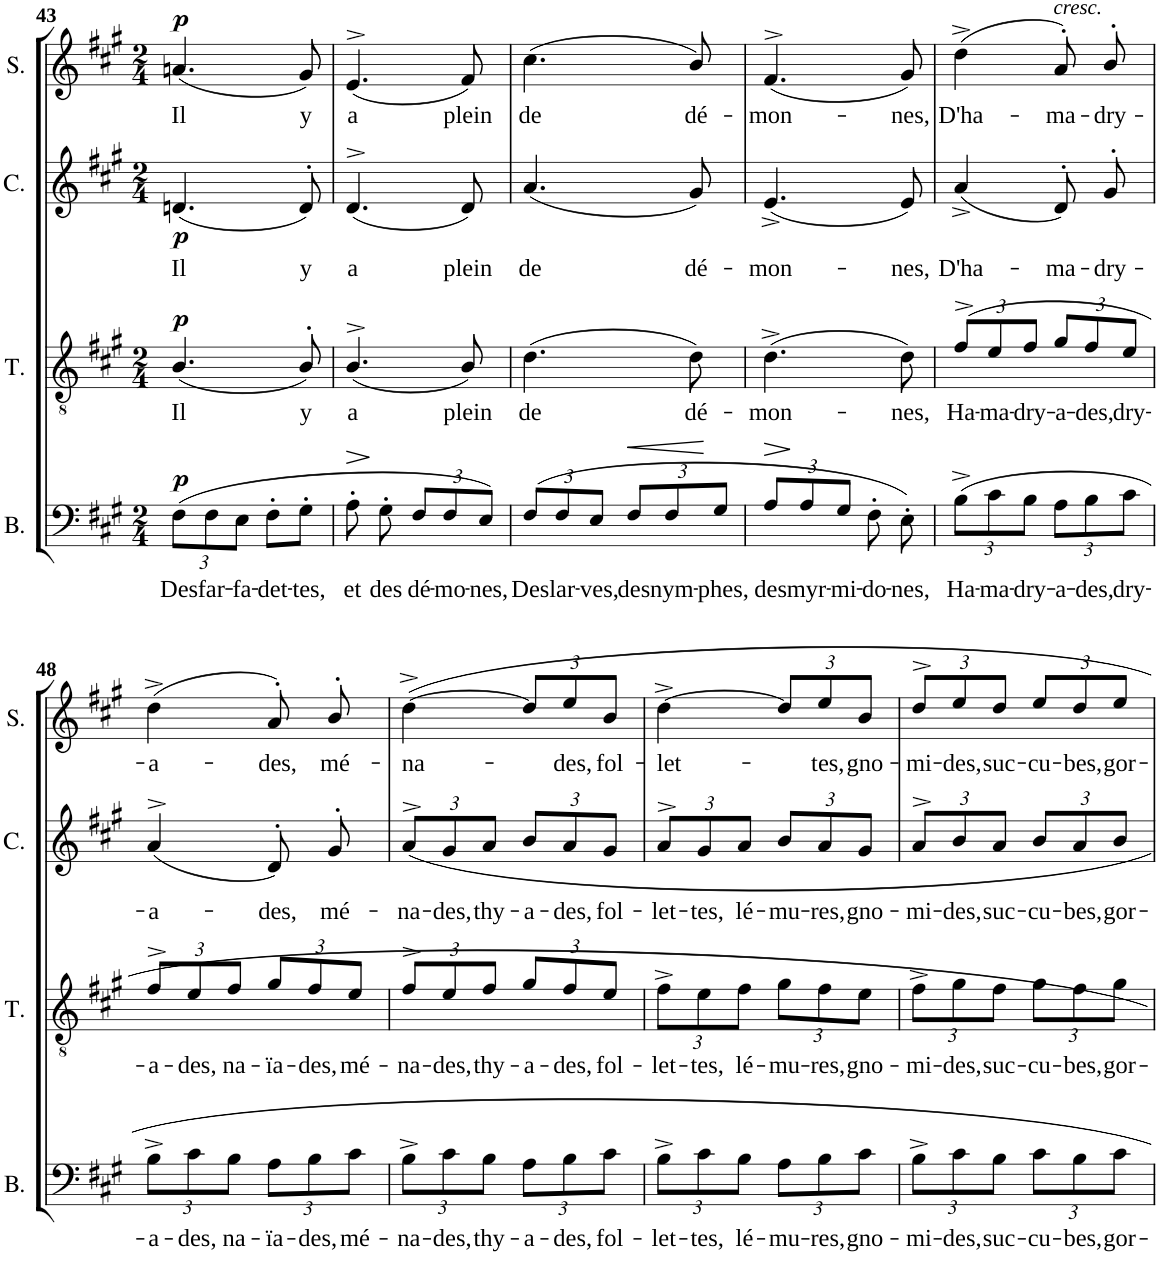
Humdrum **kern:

**kern	**text	**dynam	**kern	**text	**dynam	**kern	**text	**dynam	**kern	**text	**dynam
*part4	*part4	*part4	*part3	*part3	*part3	*part2	*part2	*part2	*part1	*part1	*part1
*staff4	*staff4	*staff4	*staff3	*staff3	*staff3	*staff2	*staff2	*staff2	*staff1	*staff1	*staff1
*I"Basses	*	*	*I"Tenors	*	*	*I"Contraltos	*	*	*I"Sopranos	*	*
*I'B.	*	*	*I'T.	*	*	*I'C.	*	*	*I'S.	*	*
!!LO:PB:g=z
*clefF4	*	*	*clefGv2	*	*	*clefG2	*	*	*clefG2	*	*
*	*	*	*Trd7c12	*	*	*	*	*	*	*	*
*k[f#c#g#]	*	*	*k[f#c#g#]	*	*	*k[f#c#g#]	*	*	*k[f#c#g#]	*	*
*A:	*	*	*A:	*	*	*A:	*	*	*A:	*	*
*M2/4	*	*	*M2/4	*	*	*M2/4	*	*	*M2/4	*	*
*Xbrackettup	*	*	*	*	*	*	*	*	*	*	*
=43	=43	=43	=43	=43	=43	=43	=43	=43	=43	=43	=43
!	!LO:LY:b	!LO:DY:a	!	!LO:LY:b	!LO:DY:a	!	!LO:LY:b	!LO:DY:b	!	!LO:LY:b	!LO:DY:a
(12F#\L	Des	p	(4.B/	Il	p	(4.dn/	Il	p	(4.an/	Il	p
!	!LO:LY:b	!	!	!	!	!	!	!	!	!	!
12F#\	far-	.	.	.	.	.	.	.	.	.	.
!	!LO:LY:b	!	!	!	!	!	!	!	!	!	!
12E\J	-fa-	.	.	.	.	.	.	.	.	.	.
!	!LO:LY:b	!	!	!	!	!	!	!	!	!	!
8F#'\L	-det-	.	.	.	.	.	.	.	.	.	.
!	!LO:LY:b	!	!	!LO:LY:b	!	!	!LO:LY:b	!	!	!LO:LY:b	!
8G#'\J	-tes,	.	8B'>/)	y	.	8d'>/)	y	.	8g#/)	y	.
=44	=44	=44	=44	=44	=44	=44	=44	=44	=44	=44	=44
!	!LO:LY:b	!LO:HP:b	!	!LO:LY:b	!	!	!LO:LY:b	!	!	!LO:LY:b	!
8A'\	et	>	(4.B^>/	a	.	(4.d^>/	a	.	(4.e^>/	a	.
!	!LO:LY:b	!	!	!	!	!	!	!	!	!	!
8G#'\	des	]	.	.	.	.	.	.	.	.	.
!	!LO:LY:b	!	!	!	!	!	!	!	!	!	!
12F#/L	dé-	.	.	.	.	.	.	.	.	.	.
!	!LO:LY:b	!	!	!	!	!	!	!	!	!	!
12F#/	-mo-	.	.	.	.	.	.	.	.	.	.
!	!	!	!	!LO:LY:b	!	!	!LO:LY:b	!	!	!LO:LY:b	!
.	.	.	8B/)	plein	.	8d/)	plein	.	8f#/)	plein	.
!	!LO:LY:b	!	!	!	!	!	!	!	!	!	!
12E/J)	-nes,	.	.	.	.	.	.	.	.	.	.
=45	=45	=45	=45	=45	=45	=45	=45	=45	=45	=45	=45
!	!LO:LY:b	!	!	!LO:LY:b	!	!	!LO:LY:b	!	!	!LO:LY:b	!
(12F#/L	Des	.	(4.d\	de	.	(4.a/	de	.	(4.cc#\	de	.
!	!LO:LY:b	!	!	!	!	!	!	!	!	!	!
12F#/	lar-	.	.	.	.	.	.	.	.	.	.
!	!LO:LY:b	!	!	!	!	!	!	!	!	!	!
12E/J	-ves,	.	.	.	.	.	.	.	.	.	.
!	!LO:LY:b	!LO:HP:b	!	!	!	!	!	!	!	!	!
12F#/L	des	<	.	.	.	.	.	.	.	.	.
!	!LO:LY:b	!	!	!	!	!	!	!	!	!	!
12F#/	nym-	.	.	.	.	.	.	.	.	.	.
!	!	!	!	!LO:LY:b	!	!	!LO:LY:b	!	!	!LO:LY:b	!
.	.	.	8d\)	dé-	.	8g#/)	dé-	.	8b/)	dé-	.
!	!LO:LY:b	!	!	!	!	!	!	!	!	!	!
12G#/J	-phes,	[	.	.	.	.	.	.	.	.	.
=46	=46	=46	=46	=46	=46	=46	=46	=46	=46	=46	=46
!	!LO:LY:b	!LO:HP:b	!	!LO:LY:b	!	!	!LO:LY:b	!	!	!LO:LY:b	!
12A/L	des	>	(4.d^\	-mon-	.	(4.e^/	-mon-	.	(4.f#^>/	-mon-	.
!	!LO:LY:b	!	!	!	!	!	!	!	!	!	!
12A/	myr-	]	.	.	.	.	.	.	.	.	.
!	!LO:LY:b	!	!	!	!	!	!	!	!	!	!
12G#/J	-mi-	.	.	.	.	.	.	.	.	.	.
!	!LO:LY:b	!	!	!	!	!	!	!	!	!	!
8F#'\	-do-	.	.	.	.	.	.	.	.	.	.
!	!LO:LY:b	!	!	!LO:LY:b	!	!	!LO:LY:b	!	!	!LO:LY:b	!
8E'\)	-nes,	.	8d\)	-nes,	.	8e/)	-nes,	.	8g#/)	-nes,	.
=47	=47	=47	=47	=47	=47	=47	=47	=47	=47	=47	=47
!	!LO:LY:b	!	!	!	!	!	!	!	!	!	!
*	*	*	*Xbrackettup	*	*	*	*	*	*	*	*
!	!	!	!	!LO:LY:b	!	!	!LO:LY:b	!	!	!LO:LY:b	!
12B^\L	Ha-	.	12f#^>/L	Ha-	.	(4a^/	D'ha-	.	(4dd^\	D'ha-	.
!	!LO:LY:b	!	!	!LO:LY:b	!	!	!	!	!	!	!
12c#\	-ma-	.	12e/	-ma-	.	.	.	.	.	.	.
!	!LO:LY:b	!	!	!LO:LY:b	!	!	!	!	!	!	!
12B\J	-dry-	.	12f#/J	-dry-	.	.	.	.	.	.	.
!	!	!	!	!	!	!	!	!	!LO:TX:a:i:t=cresc.	!	!
!	!LO:LY:b	!	!	!LO:LY:b	!	!	!LO:LY:b	!	!	!LO:LY:b	!
12A\L	-a-	.	12g#/L	-a-	.	8d'>/)	-ma-	.	8a'>/)	-ma-	.
!	!LO:LY:b	!	!	!LO:LY:b	!	!	!	!	!	!	!
12B\	-des,	.	12f#/	-des,	.	.	.	.	.	.	.
!	!	!	!	!	!	!	!LO:LY:b	!	!	!LO:LY:b	!
.	.	.	.	.	.	8g#'>/	-dry-	.	8b'>/	-dry-	.
!	!LO:LY:b	!	!	!LO:LY:b	!	!	!	!	!	!	!
12c#\J	dry-	.	12e/J	dry-	.	.	.	.	.	.	.
!!LO:LB:g=z
=48	=48	=48	=48	=48	=48	=48	=48	=48	=48	=48	=48
!	!LO:LY:b	!	!	!LO:LY:b	!	!	!LO:LY:b	!	!	!LO:LY:b	!
12B^\L	-a-	.	12f#^>/L	-a-	.	(4a^>/	-a-	.	(4dd^\	-a-	.
!	!LO:LY:b	!	!	!LO:LY:b	!	!	!	!	!	!	!
12c#\	-des,	.	12e/	-des,	.	.	.	.	.	.	.
!	!LO:LY:b	!	!	!LO:LY:b	!	!	!	!	!	!	!
12B\J	na-	.	12f#/J	na-	.	.	.	.	.	.	.
!	!LO:LY:b	!	!	!LO:LY:b	!	!	!LO:LY:b	!	!	!LO:LY:b	!
12A\L	-ïa-	.	12g#/L	-ïa-	.	8d'>/)	-des,	.	8a'>/)	-des,	.
!	!LO:LY:b	!	!	!LO:LY:b	!	!	!	!	!	!	!
12B\	-des,	.	12f#/	-des,	.	.	.	.	.	.	.
!	!	!	!	!	!	!	!LO:LY:b	!	!	!LO:LY:b	!
.	.	.	.	.	.	8g#'>/	mé-	.	8b'>/	mé-	.
!	!LO:LY:b	!	!	!LO:LY:b	!	!	!	!	!	!	!
12c#\J	mé-	.	12e/J	mé-	.	.	.	.	.	.	.
=49	=49	=49	=49	=49	=49	=49	=49	=49	=49	=49	=49
!	!LO:LY:b	!	!	!LO:LY:b	!	!	!	!	!	!	!
*	*	*	*	*	*	*Xbrackettup	*	*	*	*	*
!	!	!	!	!	!	!	!LO:LY:b	!	!	!LO:LY:b	!
12B^\L	-na-	.	12f#^>/L	-na-	.	12a^>/L	-na-	.	[4dd^\	-na-	.
!	!LO:LY:b	!	!	!LO:LY:b	!	!	!LO:LY:b	!	!	!	!
12c#\	-des,	.	12e/	-des,	.	12g#/	-des,	.	.	.	.
!	!LO:LY:b	!	!	!LO:LY:b	!	!	!LO:LY:b	!	!	!	!
12B\J	thy-	.	12f#/J	thy-	.	12a/J	thy-	.	.	.	.
!	!LO:LY:b	!	!	!LO:LY:b	!	!	!LO:LY:b	!	!	!	!
*	*	*	*	*	*	*	*	*	*Xbrackettup	*	*
12A\L	-a-	.	12g#/L	-a-	.	12b/L	-a-	.	12dd/L]	.	.
!	!LO:LY:b	!	!	!LO:LY:b	!	!	!LO:LY:b	!	!	!LO:LY:b	!
12B\	-des,	.	12f#/	-des,	.	12a/	-des,	.	12ee/	-des,	.
!	!LO:LY:b	!	!	!LO:LY:b	!	!	!LO:LY:b	!	!	!LO:LY:b	!
12c#\J	fol-	.	12e/J	fol-	.	12g#/J	fol-	.	12b/J	fol-	.
=50	=50	=50	=50	=50	=50	=50	=50	=50	=50	=50	=50
!	!LO:LY:b	!	!	!LO:LY:b	!	!	!LO:LY:b	!	!	!LO:LY:b	!
12B^\L	-let-	.	12f#^\L	-let-	.	12a^>/L	-let-	.	[4dd^\	-let-	.
!	!LO:LY:b	!	!	!LO:LY:b	!	!	!LO:LY:b	!	!	!	!
12c#\	-tes,	.	12e\	-tes,	.	12g#/	-tes,	.	.	.	.
!	!LO:LY:b	!	!	!LO:LY:b	!	!	!LO:LY:b	!	!	!	!
12B\J	lé-	.	12f#\J	lé-	.	12a/J	lé-	.	.	.	.
!	!LO:LY:b	!	!	!LO:LY:b	!	!	!LO:LY:b	!	!	!	!
12A\L	-mu-	.	12g#\L	-mu-	.	12b/L	-mu-	.	12dd/L]	.	.
!	!LO:LY:b	!	!	!LO:LY:b	!	!	!LO:LY:b	!	!	!LO:LY:b	!
12B\	-res,	.	12f#\	-res,	.	12a/	-res,	.	12ee/	-tes,	.
!	!LO:LY:b	!	!	!LO:LY:b	!	!	!LO:LY:b	!	!	!LO:LY:b	!
12c#\J	gno-	.	12e\J	gno-	.	12g#/J	gno-	.	12b/J	gno-	.
=51	=51	=51	=51	=51	=51	=51	=51	=51	=51	=51	=51
!	!LO:LY:b	!	!	!LO:LY:b	!	!	!LO:LY:b	!	!	!LO:LY:b	!
12B^\L	-mi-	.	12f#^\L	-mi-	.	12a^>/L	-mi-	.	12dd^>/L	-mi-	.
!	!LO:LY:b	!	!	!LO:LY:b	!	!	!LO:LY:b	!	!	!LO:LY:b	!
12c#\	-des,	.	12g#\	-des,	.	12b/	-des,	.	12ee/	-des,	.
!	!LO:LY:b	!	!	!LO:LY:b	!	!	!LO:LY:b	!	!	!LO:LY:b	!
12B\J	suc-	.	12f#\J	suc-	.	12a/J	suc-	.	12dd/J	suc-	.
!	!LO:LY:b	!	!	!LO:LY:b	!	!	!LO:LY:b	!	!	!LO:LY:b	!
12c#\L	-cu-	.	12g#\L	-cu-	.	12b/L	-cu-	.	12ee/L	-cu-	.
!	!LO:LY:b	!	!	!LO:LY:b	!	!	!LO:LY:b	!	!	!LO:LY:b	!
12B\	-bes,	.	12f#\	-bes,	.	12a/	-bes,	.	12dd/	-bes,	.
!	!LO:LY:b	!	!	!LO:LY:b	!	!	!LO:LY:b	!	!	!LO:LY:b	!
12c#\J	gor-	.	12g#\J	gor-	.	12b/J	gor-	.	12ee/J	gor-	.
=	=	=	=	=	=	=	=	=	=	=	=
*-	*-	*-	*-	*-	*-	*-	*-	*-	*-	*-	*-
